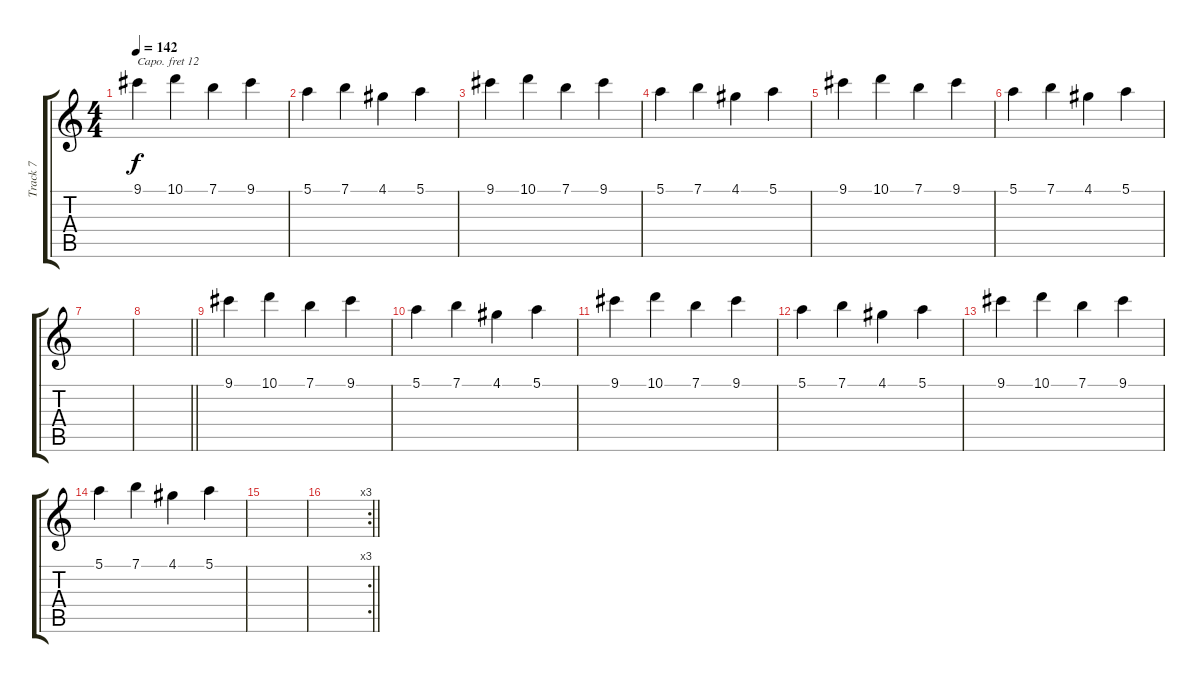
\track ("Track 7" "Track 7") {instrument glockenspiel}
\staff {score tabs}
\capo 12
\tuning (E4 B3 G3 D3 A2 E2) {hide}
\ts (4 4)
\tempo 142
\clef g2
\ks c
9.1.4{dy f} 10.1.4 7.1.4 9.1.4 |
5.1.4 7.1.4 4.1.4 5.1.4 |
9.1.4 10.1.4 7.1.4 9.1.4 |
5.1.4 7.1.4 4.1.4 5.1.4 |
9.1.4 10.1.4 7.1.4 9.1.4 |
5.1.4 7.1.4 4.1.4 5.1.4 |
|
\barLineRight lightlight
|
9.1.4 10.1.4 7.1.4 9.1.4 |
5.1.4 7.1.4 4.1.4 5.1.4 |
9.1.4 10.1.4 7.1.4 9.1.4 |
5.1.4 7.1.4 4.1.4 5.1.4 |
9.1.4 10.1.4 7.1.4 9.1.4 |
5.1.4 7.1.4 4.1.4 5.1.4 |
|
\rc 3
\barLineRight lightlight
